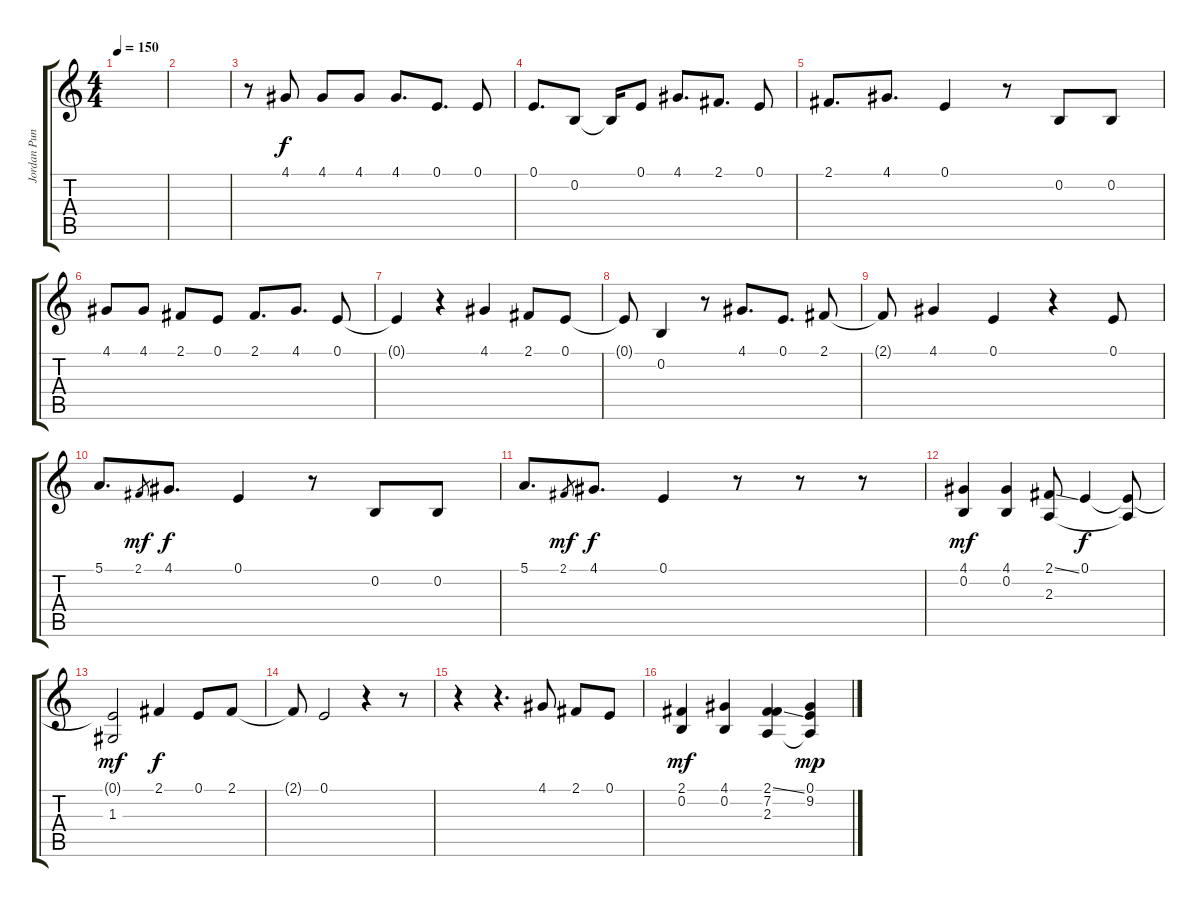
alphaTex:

\track ("Jordan Pundik - Vocals" "Jordan Pun") {instrument oboe}
\staff {score tabs}
\tuning (E4 B3 G3 D3 A2 E2) {hide}
\ts (4 4)
\tempo 150
\clef g2
\ks c
|
|
r.8 4.1.8 4.1.8 4.1.8 4.1.8{d} 0.1.8{d} 0.1.8 |
0.1.8{d} 0.2.8 0.2{t}.16 0.1.8 4.1.8{d} 2.1.8{d} 0.1.8 |
2.1.8{d} 4.1.8{d} 0.1.4 r.8 0.2.8 0.2.8 |
4.1.8 4.1.8 2.1.8 0.1.8 2.1.8{d} 4.1.8{d} 0.1.8 |
0.1{t}.4 r.4 4.1.4 2.1.8 0.1.8 |
0.1{t}.8 0.2.4 r.8 4.1.8{d} 0.1.8{d} 2.1.8 |
2.1{t}.8 4.1.4 0.1.4 r.4 0.1.8 |
5.1.8{d} 2.1.8{gr dy mf} 4.1.8{d dy f} 0.1.4 r.8 0.2.8 0.2.8 |
5.1.8{d} 2.1.8{gr dy mf} 4.1.8{d dy f} 0.1.4 r.8 r.8 r.8 |
(4.1 0.2).4{dy mf} (4.1 0.2).4 (2.1{ss} 2.3).8 0.1.4{dy f} (0.1{t} 2.3{t}).8 |
(0.1{t} 1.3).2{dy mf} 2.1.4{dy f} 0.1.8 2.1.8 |
2.1{t}.8 0.1.2 r.4 r.8 |
r.4 r.4{d} 4.1.8 2.1.8 0.1.8 |
(2.1 0.2).4{dy mf} (4.1 0.2).4 (2.1{ss} 7.2 2.3).4 (0.1 9.2 2.3{t}).4{dy mp}
